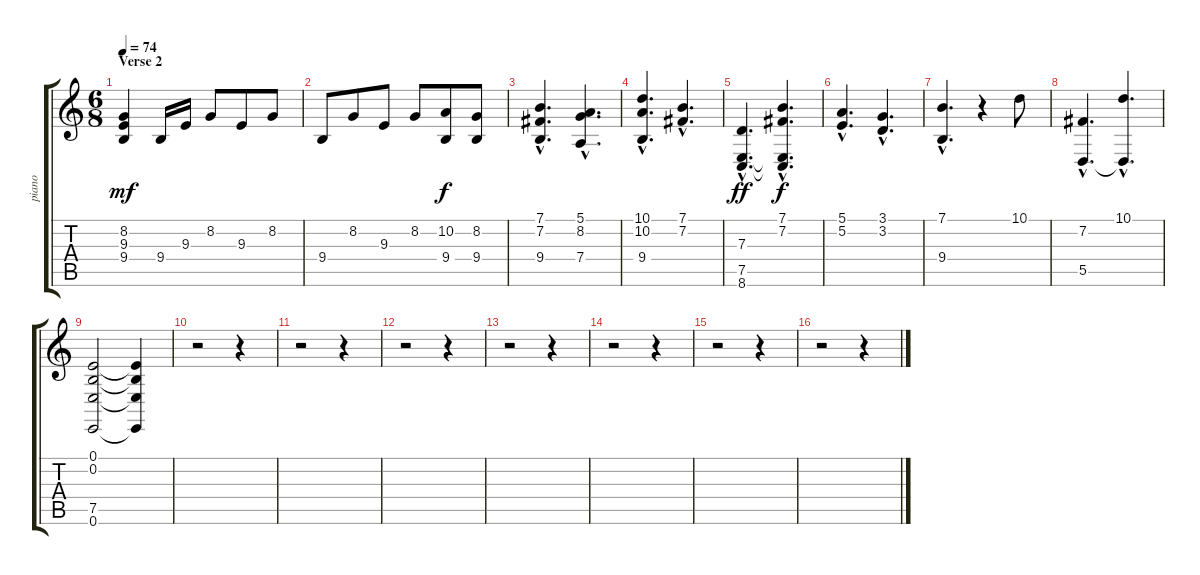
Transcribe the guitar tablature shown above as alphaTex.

\track ("piano" "piano") {instrument acousticgrandpiano}
\staff {score tabs}
\tuning (E4 B3 G3 D3 A2 E2) {hide}
\ts (6 8)
\section ("" "Verse 2")
\tempo 74
\clef g2
\ks c
(8.2 9.3 9.4).4{dy mf} 9.4.16 9.3.16 8.2.8 9.3.8 8.2.8 |
9.4.8 8.2.8 9.3.8 8.2.8 (10.2 9.4).8{dy f} (8.2 9.4).8 |
(7.1{hac} 7.2 9.4{hac}).4{d} (5.1{hac} 8.2{hac} 7.4{hac}).4{d} |
(10.1{hac} 10.2{hac} 9.4{hac}).4{d} (7.1{hac} 7.2{hac}).4{d} |
(7.3{hac} 7.5 8.6{hac}).4{d dy ff} (7.1{hac} 7.2{hac} 7.5{hac t} 8.6{hac t}).4{d dy f} |
(5.1{hac} 5.2{hac}).4{d} (3.1{hac} 3.2{hac}).4{d} |
(7.1{hac} 9.4{hac}).4{d} r.4 10.1.8 |
(7.2{hac} 5.5{hac}).4{d} (10.1{hac} 5.5{hac t}).4{d} |
(0.1 0.2 7.5 0.6).2 (0.1{t} 0.2{t} 7.5{t} 0.6{t}).4 |
r.2 r.4 |
r.2 r.4 |
r.2 r.4 |
r.2 r.4 |
r.2 r.4 |
r.2 r.4 |
r.2 r.4
